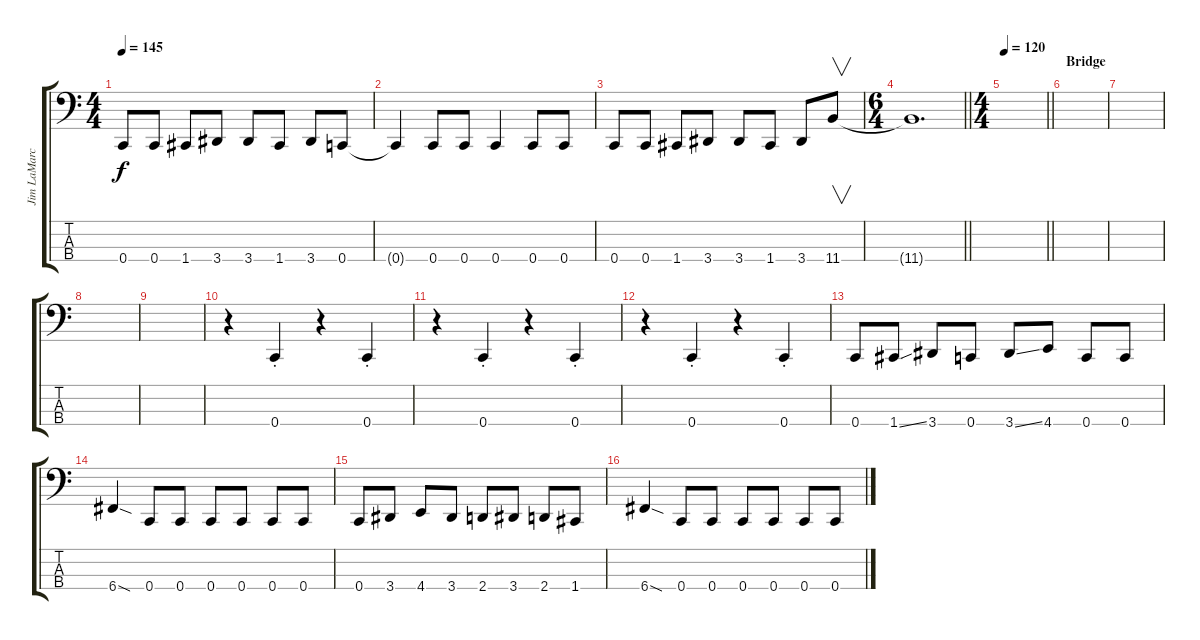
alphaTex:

\track ("Jim LaMarca" "Jim LaMarc") {instrument electricbasspick}
\staff {score tabs}
\tuning (F2 C2 G1 C1) {hide}
\ts (4 4)
\tempo 145
\clef f4
\ks c
0.4.8{dy f} 0.4.8 1.4.8 3.4.8 3.4.8 1.4.8 3.4.8 0.4.8 |
0.4{t}.4 0.4.8 0.4.8 0.4.4 0.4.8 0.4.8 |
0.4.8 0.4.8 1.4.8 3.4.8 3.4.8 1.4.8 3.4.8 11.4.8{v} |
\ts (6 4)
\barLineRight lightlight
11.4{t}.1{d} |
\ts (4 4)
\tempo 120
\barLineRight lightlight
|
\section ("" "Bridge")
|
|
|
|
r.4 0.4{st}.4 r.4 0.4{st}.4 |
r.4 0.4{st}.4 r.4 0.4{st}.4 |
r.4 0.4{st}.4 r.4 0.4{st}.4 |
0.4.8 1.4{ss}.8 3.4.8 0.4.8 3.4{ss}.8 4.4.8 0.4.8 0.4.8 |
6.4{sod}.4 0.4.8 0.4.8 0.4.8 0.4.8 0.4.8 0.4.8 |
0.4.8 3.4.8 4.4.8 3.4.8 2.4.8 3.4.8 2.4.8 1.4.8 |
6.4{sod}.4 0.4.8 0.4.8 0.4.8 0.4.8 0.4.8 0.4.8
